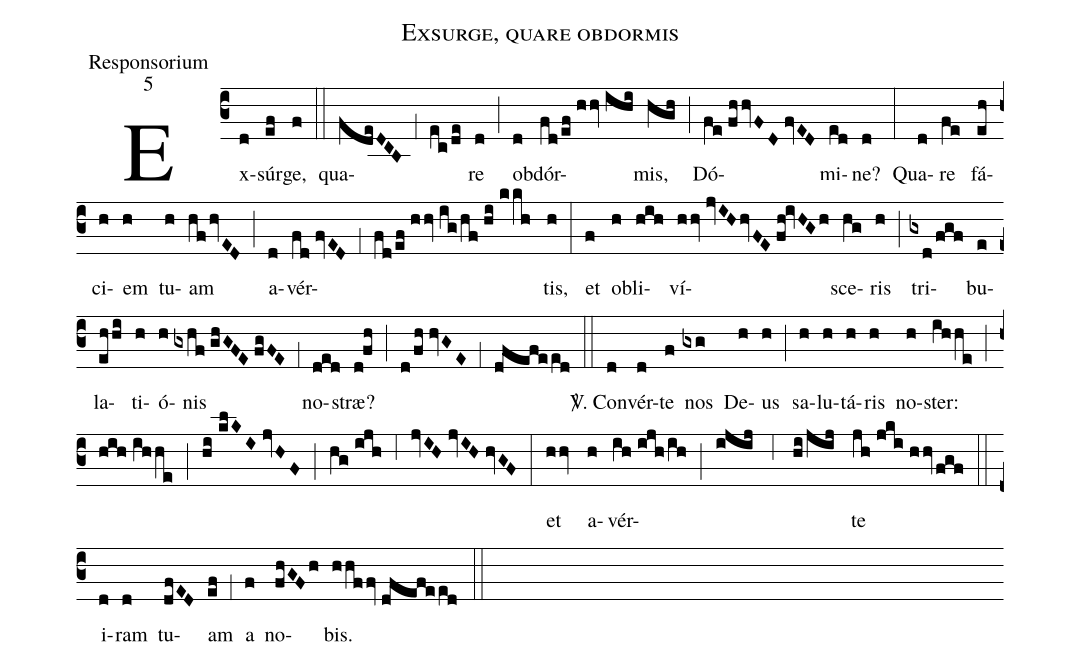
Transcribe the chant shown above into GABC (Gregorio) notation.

name:Exsurge, quare obdormis;
office-part:Responsorium;
mode:5;
%%
(c3) Ex(d)súr(ef)ge,(f) (::)
qua(fdeDCB,1ec/de)re(d) (;) ob(d)dór(fd/ef//hhv//ihi)mis,(hgh) (;) Dó(fe//fhhvFD//fvED)mi(ed)ne?(d) (:)
Qua(d)re(fe) fá(eh)ci(h)em(h) tu(h)am(hf/hvED) (;) a(d)vér(fd//fvED)(,1)(fd/ef//hhv//ig/hf//hi//kkh)tis,(h) (:)
et(f) o(h)bli(hih)ví(hhv//jvIH/hvFE//fh!ivHGh)sce(hg)ris(h) (;) tri(gxd/fgf)bu(e)la(ehhi)ti(h)ó(h)nis(gxhf//ghGFE//fgFE) (,1) no(ded)stræ?(d!fh) (;) (d/fh//hvGE) (,1) (dfefeed) (::)

<sp>V/</sp>. Con(d)vér(d)te(f) nos(gxg) De(h)us(h) (;) sa(h)lu(h)tá(h)ris(h) no(h)ster:(ihhe) (;) (hih//ihhe) (;) (hi//klKI//jvHF) (;) (hg//ijh) (,6) (jvIH//jvIH//hvGF) (:)
et(hhv) a(h)vér(ih//ijh/ih)(;)(ijij,6hi/jij)te(jh//jki//hhv/fgf) (::)
i(d)ram(d) tu(dfED)am(ef) (,1) a(f) no(fhGFh)bis.(hhffv//dfefeed) (::)
